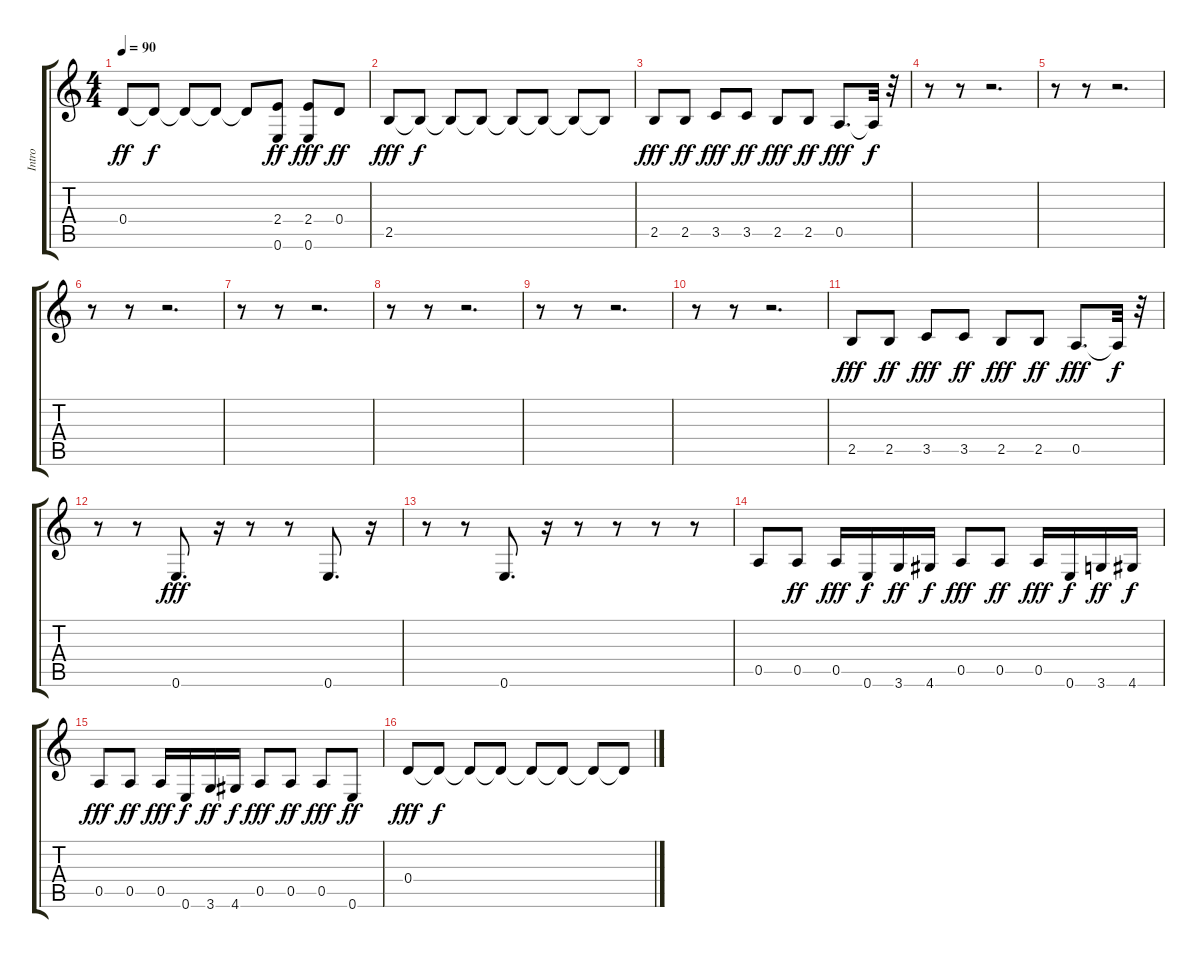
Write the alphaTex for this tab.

\track ("Intro" "Intro") {instrument electricbassfinger}
\staff {score tabs}
\tuning (E4 B3 G3 D3 A2 E2) {hide}
\ts (4 4)
\tempo 90
\clef g2
\ks c
0.4.8{dy ff} 0.4{t}.8{dy f} 0.4{t}.8 0.4{t}.8 0.4{t}.8 (2.4 0.6).8{dy ff} (2.4 0.6).8{dy fff} 0.4.8{dy ff} |
2.5.8{dy fff} 2.5{t}.8{dy f} 2.5{t}.8 2.5{t}.8 2.5{t}.8 2.5{t}.8 2.5{t}.8 2.5{t}.8 |
2.5.8{dy fff} 2.5.8{dy ff} 3.5.8{dy fff} 3.5.8{dy ff} 2.5.8{dy fff} 2.5.8{dy ff} 0.5.8{d dy fff} 0.5{t}.32{dy f} r.32 |
r.8 r.8 r.2{d} |
r.8 r.8 r.2{d} |
r.8 r.8 r.2{d} |
r.8 r.8 r.2{d} |
r.8 r.8 r.2{d} |
r.8 r.8 r.2{d} |
r.8 r.8 r.2{d} |
2.5.8{dy fff} 2.5.8{dy ff} 3.5.8{dy fff} 3.5.8{dy ff} 2.5.8{dy fff} 2.5.8{dy ff} 0.5.8{d dy fff} 0.5{t}.32{dy f} r.32 |
r.8 r.8 0.6.8{d dy fff} r.16 r.8 r.8 0.6.8{d} r.16 |
r.8 r.8 0.6.8{d} r.16 r.8 r.8 r.8 r.8 |
0.5.8 0.5.8{dy ff} 0.5.16{dy fff} 0.6.16{dy f} 3.6.16{dy ff} 4.6.16{dy f} 0.5.8{dy fff} 0.5.8{dy ff} 0.5.16{dy fff} 0.6.16{dy f} 3.6.16{dy ff} 4.6.16{dy f} |
0.5.8{dy fff} 0.5.8{dy ff} 0.5.16{dy fff} 0.6.16{dy f} 3.6.16{dy ff} 4.6.16{dy f} 0.5.8{dy fff} 0.5.8{dy ff} 0.5.8{dy fff} 0.6.8{dy ff} |
0.4.8{dy fff} 0.4{t}.8{dy f} 0.4{t}.8 0.4{t}.8 0.4{t}.8 0.4{t}.8 0.4{t}.8 0.4{t}.8
